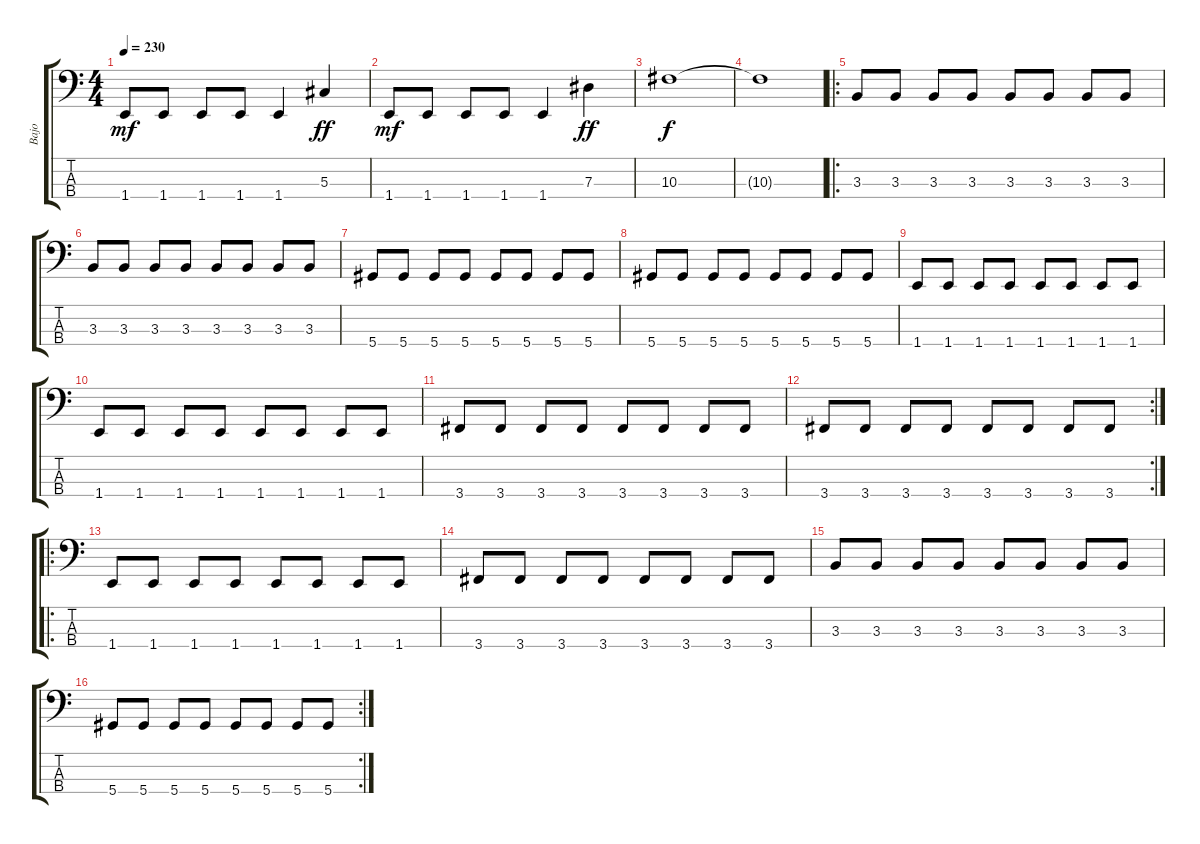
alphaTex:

\track ("Bajo" "Bajo") {instrument electricbasspick}
\staff {score tabs}
\tuning (Gb2 Db2 Ab1 Eb1) {hide}
\ts (4 4)
\tempo 230
\clef f4
\ks c
1.4.8{dy mf} 1.4.8 1.4.8 1.4.8 1.4.4 5.3.4{dy ff} |
1.4.8{dy mf} 1.4.8 1.4.8 1.4.8 1.4.4 7.3.4{dy ff} |
10.3.1{dy f} |
10.3{t}.1 |
\ro
3.3.8 3.3.8 3.3.8 3.3.8 3.3.8 3.3.8 3.3.8 3.3.8 |
3.3.8 3.3.8 3.3.8 3.3.8 3.3.8 3.3.8 3.3.8 3.3.8 |
5.4.8 5.4.8 5.4.8 5.4.8 5.4.8 5.4.8 5.4.8 5.4.8 |
5.4.8 5.4.8 5.4.8 5.4.8 5.4.8 5.4.8 5.4.8 5.4.8 |
1.4.8 1.4.8 1.4.8 1.4.8 1.4.8 1.4.8 1.4.8 1.4.8 |
1.4.8 1.4.8 1.4.8 1.4.8 1.4.8 1.4.8 1.4.8 1.4.8 |
3.4.8 3.4.8 3.4.8 3.4.8 3.4.8 3.4.8 3.4.8 3.4.8 |
\rc 2
3.4.8 3.4.8 3.4.8 3.4.8 3.4.8 3.4.8 3.4.8 3.4.8 |
\ro
1.4.8 1.4.8 1.4.8 1.4.8 1.4.8 1.4.8 1.4.8 1.4.8 |
3.4.8 3.4.8 3.4.8 3.4.8 3.4.8 3.4.8 3.4.8 3.4.8 |
3.3.8 3.3.8 3.3.8 3.3.8 3.3.8 3.3.8 3.3.8 3.3.8 |
\rc 2
5.4.8 5.4.8 5.4.8 5.4.8 5.4.8 5.4.8 5.4.8 5.4.8
